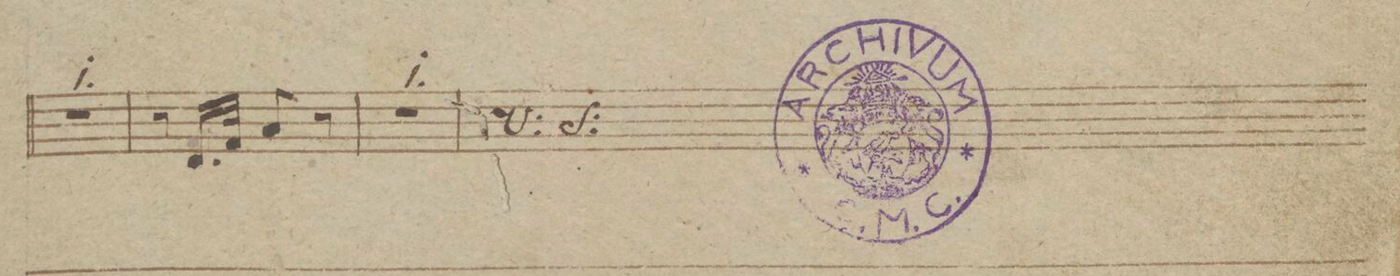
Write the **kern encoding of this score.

**kern	**dynam
*I"Violon e Violoncello	*
*clefF4	*
*k[b-e-]	*
*M2/4	*
2r	.
=80	=80
8r	.
16.FF/LL	.
32AA/JJk	.
8C/	.
8r	.
=81	=81
2r	.
=82	=82
*-	*-
